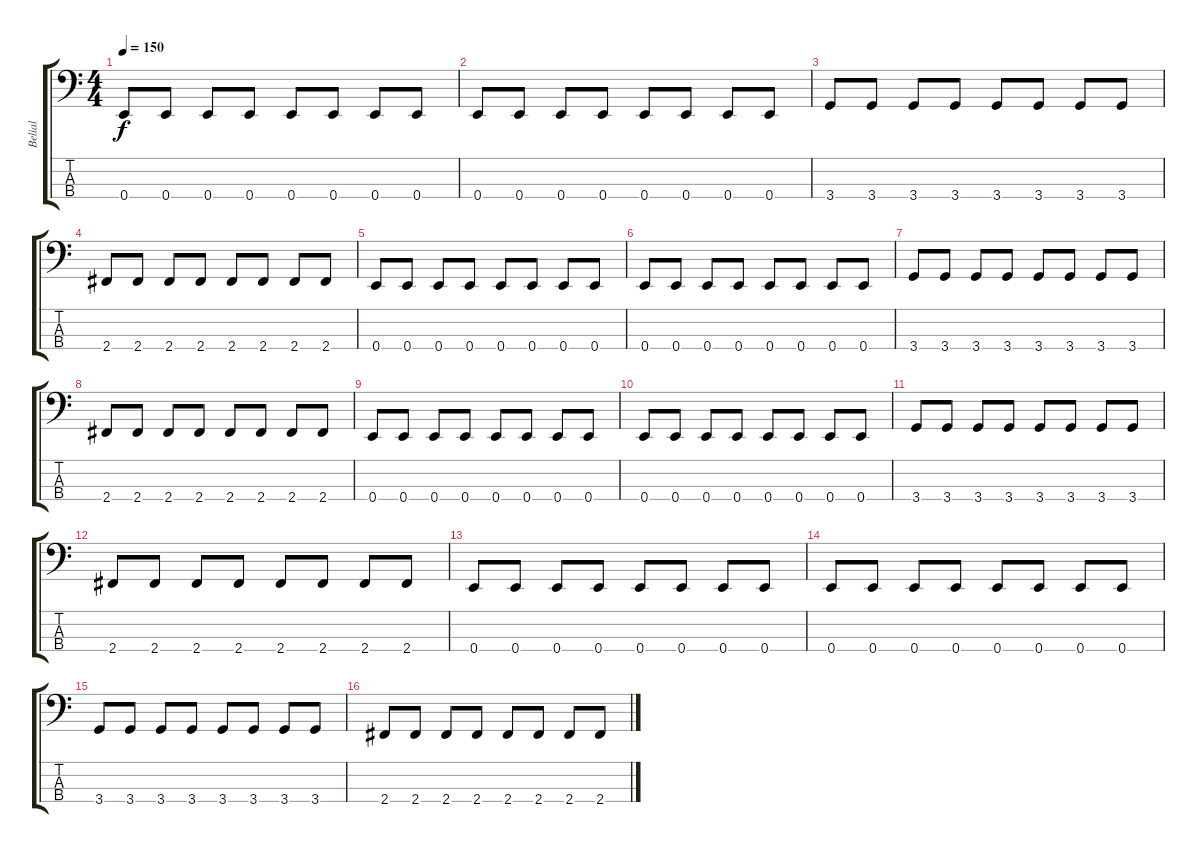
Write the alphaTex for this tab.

\track ("Belial" "Belial") {instrument electricbasspick}
\staff {score tabs}
\tuning (G2 D2 A1 E1) {hide}
\ts (4 4)
\tempo 150
\clef f4
\ks c
0.4.8{dy f} 0.4.8 0.4.8 0.4.8 0.4.8 0.4.8 0.4.8 0.4.8 |
0.4.8 0.4.8 0.4.8 0.4.8 0.4.8 0.4.8 0.4.8 0.4.8 |
3.4.8 3.4.8 3.4.8 3.4.8 3.4.8 3.4.8 3.4.8 3.4.8 |
2.4.8 2.4.8 2.4.8 2.4.8 2.4.8 2.4.8 2.4.8 2.4.8 |
0.4.8 0.4.8 0.4.8 0.4.8 0.4.8 0.4.8 0.4.8 0.4.8 |
0.4.8 0.4.8 0.4.8 0.4.8 0.4.8 0.4.8 0.4.8 0.4.8 |
3.4.8 3.4.8 3.4.8 3.4.8 3.4.8 3.4.8 3.4.8 3.4.8 |
2.4.8 2.4.8 2.4.8 2.4.8 2.4.8 2.4.8 2.4.8 2.4.8 |
0.4.8 0.4.8 0.4.8 0.4.8 0.4.8 0.4.8 0.4.8 0.4.8 |
0.4.8 0.4.8 0.4.8 0.4.8 0.4.8 0.4.8 0.4.8 0.4.8 |
3.4.8 3.4.8 3.4.8 3.4.8 3.4.8 3.4.8 3.4.8 3.4.8 |
2.4.8 2.4.8 2.4.8 2.4.8 2.4.8 2.4.8 2.4.8 2.4.8 |
0.4.8 0.4.8 0.4.8 0.4.8 0.4.8 0.4.8 0.4.8 0.4.8 |
0.4.8 0.4.8 0.4.8 0.4.8 0.4.8 0.4.8 0.4.8 0.4.8 |
3.4.8 3.4.8 3.4.8 3.4.8 3.4.8 3.4.8 3.4.8 3.4.8 |
2.4.8 2.4.8 2.4.8 2.4.8 2.4.8 2.4.8 2.4.8 2.4.8
